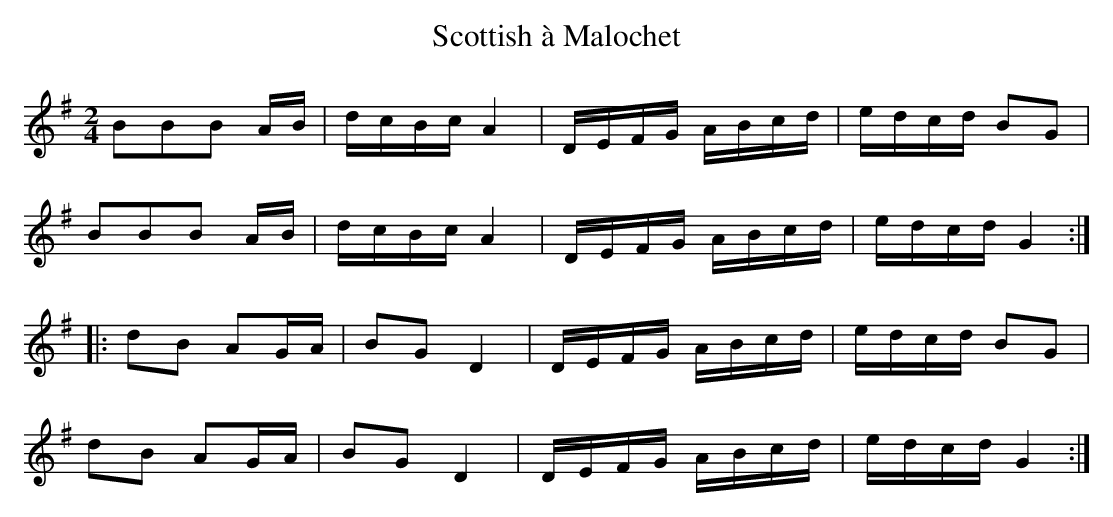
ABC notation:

X:1
T:Scottish à Malochet
M:2/4
L:1/16
K:G
B2B2B2 AB|dcBcA4|DEFG ABcd|edcd B2G2|
B2B2B2 AB|dcBcA4|DEFG ABcd|edcdG4:|
|:d2B2 A2GA|B2G2D4|DEFG ABcd|edcd B2G2|
d2B2 A2GA|B2G2D4|DEFG ABcd|edcdG4:|
